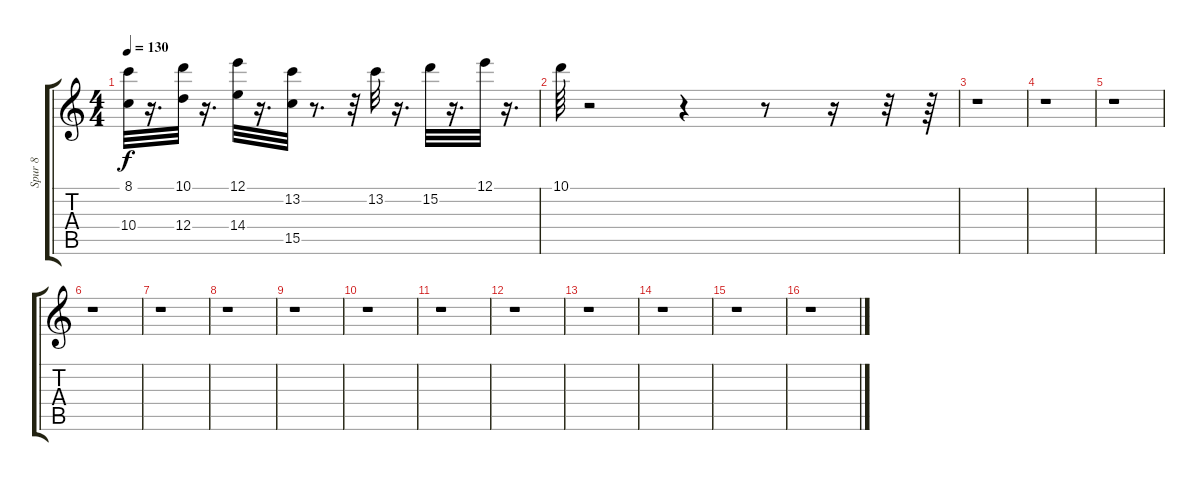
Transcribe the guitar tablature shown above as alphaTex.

\track ("Spur 8" "Spur 8") {instrument electricguitarjazz}
\staff {score tabs}
\tuning (E4 B3 G3 D3 A2 E2) {hide}
\ts (4 4)
\tempo 130
\clef g2
\ks c
(8.1 10.4).32{dy f} r.16{d} (10.1 12.4).32 r.16{d} (12.1 14.4).32 r.16{d} (13.2 15.5).32 r.8{d} r.32 13.2.32 r.16{d} 15.2.32 r.16{d} 12.1.32 r.16{d} |
10.1.64 r.2 r.4 r.8 r.16 r.32 r.64 |
r.1 |
r.1 |
r.1 |
r.1 |
r.1 |
r.1 |
r.1 |
r.1 |
r.1 |
r.1 |
r.1 |
r.1 |
r.1 |
r.1
